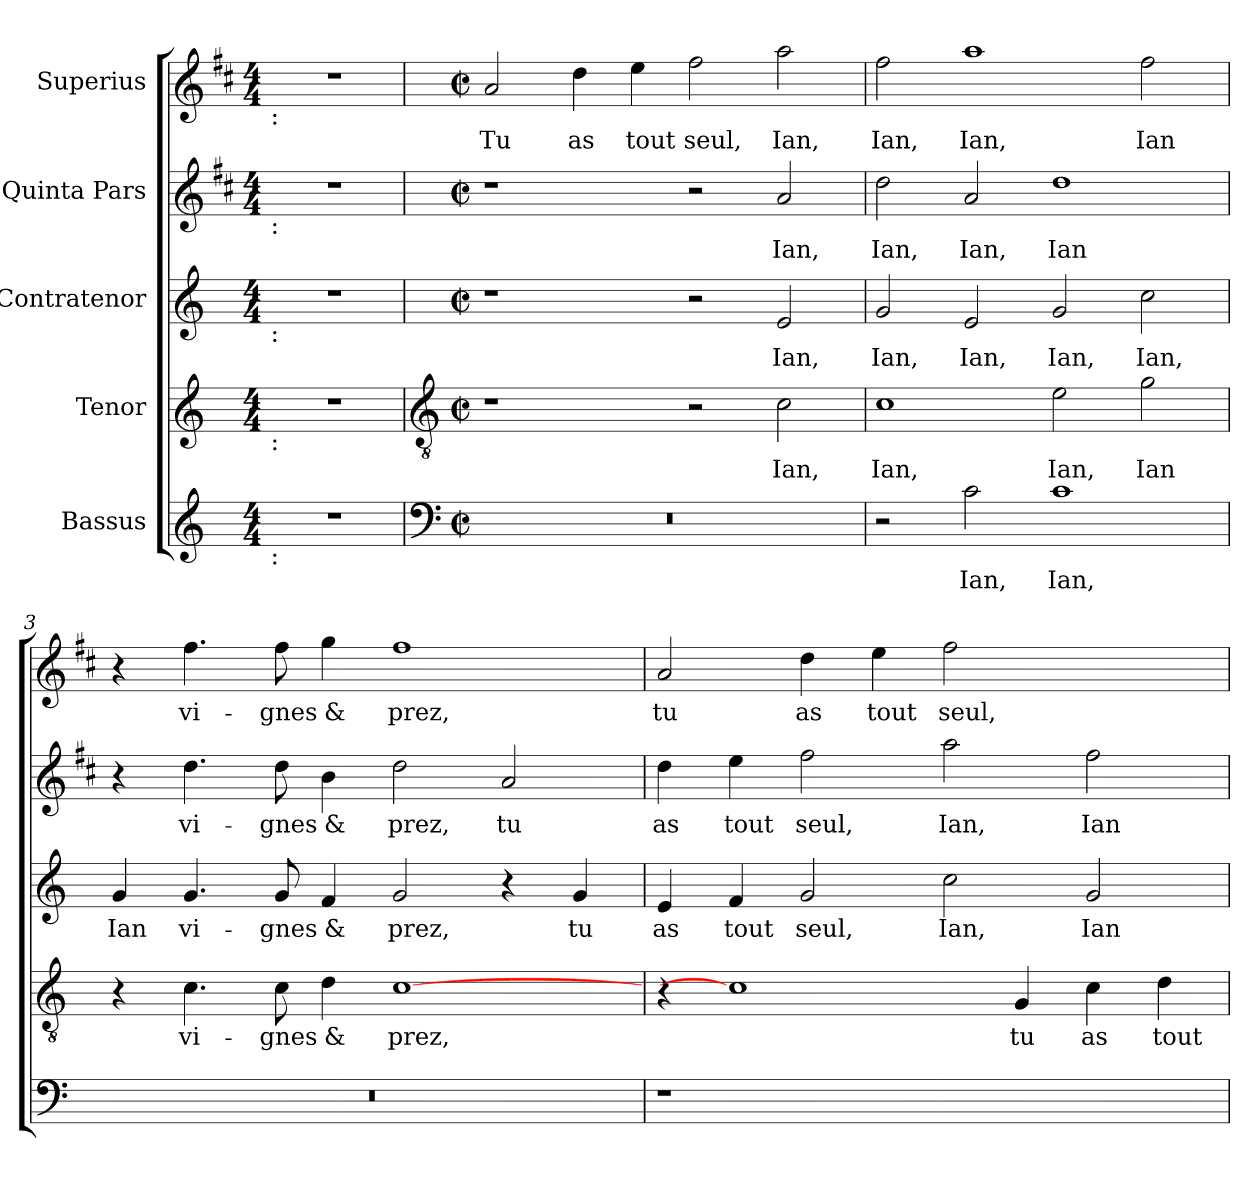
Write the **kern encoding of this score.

**kern	**text	**kern	**text	**kern	**text	**kern	**text	**kern	**text
*part5	*part5	*part4	*part4	*part3	*part3	*part2	*part2	*part1	*part1
*staff5	*staff5	*staff4	*staff4	*staff3	*staff3	*staff2	*staff2	*staff1	*staff1
*I"Bassus	*	*I"Tenor	*	*I"Contratenor	*	*I"Quinta Pars	*	*I"Superius	*
*clefG2	*	*clefG2	*	*clefG2	*	*clefG2	*	*clefG2	*
*	*	*	*	*	*	*ITrd1c2	*	*ITrd1c2	*
*k[]	*	*k[]	*	*k[]	*	*k[]	*	*k[]	*
*C:	*	*C:	*	*C:	*	*C:	*	*C:	*
*M4/4	*	*M4/4	*	*M4/4	*	*M4/4	*	*M4/4	*
=	=	=	=	=	=	=	=	=	=
!	!	!	!	!	!	!	!	!LO:TX:b:t=&colon;	!
!	!	!	!	!	!	!LO:TX:b:t=&colon;	!	!	!
!	!	!	!	!LO:TX:b:t=&colon;	!	!	!	!	!
!	!	!LO:TX:b:t=&colon;	!	!	!	!	!	!	!
!LO:TX:b:t=&colon;	!	!	!	!	!	!	!	!	!
1r	.	1r	.	1r	.	1r	.	1r	.
!!LO:LB:g=z
=1	=1	=1	=1	=1	=1	=1	=1	=1	=1
*clefF4	*	*clefGv2	*	*	*	*	*	*	*
*M4/2	*	*M4/2	*	*M4/2	*	*M4/2	*	*M4/2	*
*met(c|)	*	*met(c|)	*	*met(c|)	*	*met(c|)	*	*met(c|)	*
!	!	!	!	!	!	!	!	!	!LO:LY:b
0r	.	1r	.	1r	.	1r	.	2g	Tu
!	!	!	!	!	!	!	!	!	!LO:LY:b
.	.	.	.	.	.	.	.	4cc	as
!	!	!	!	!	!	!	!	!	!LO:LY:b
.	.	.	.	.	.	.	.	4dd	tout
!	!	!	!	!	!	!	!	!	!LO:LY:b
.	.	2r	.	2r	.	2r	.	2ee	seul,
!	!	!	!LO:LY:b	!	!LO:LY:b	!	!LO:LY:b	!	!LO:LY:b
.	.	2c	Ian,	2e	Ian,	2g	Ian,	2gg	Ian,
=2	=2	=2	=2	=2	=2	=2	=2	=2	=2
!	!	!	!LO:LY:b	!	!LO:LY:b	!	!LO:LY:b	!	!LO:LY:b
2r	.	1c	Ian,	2g	Ian,	2cc	Ian,	2ee	Ian,
!	!LO:LY:b	!	!	!	!LO:LY:b	!	!LO:LY:b	!	!LO:LY:b
2c	Ian,	.	.	2e	Ian,	2g	Ian,	1gg	Ian,
!	!LO:LY:b	!	!LO:LY:b	!	!LO:LY:b	!	!LO:LY:b	!	!
1c	Ian,	2e	Ian,	2g	Ian,	1cc	Ian	.	.
!	!	!	!LO:LY:b	!	!LO:LY:b	!	!	!	!LO:LY:b
.	.	2g	Ian	2cc	Ian,	.	.	2ee	Ian
=3	=3	=3	=3	=3	=3	=3	=3	=3	=3
!	!	!	!	!	!LO:LY:b	!	!	!	!
0r	.	4r	.	4g	Ian	4r	.	4r	.
!	!	!	!LO:LY:b	!	!LO:LY:b	!	!LO:LY:b	!	!LO:LY:b
.	.	4.c	vi-	4.g	vi-	4.cc	vi-	4.ee	vi-
!	!	!	!LO:LY:b	!	!LO:LY:b	!	!LO:LY:b	!	!LO:LY:b
.	.	8c	-gnes	8g	-gnes	8cc	-gnes	8ee	-gnes
!	!	!	!LO:LY:b	!	!LO:LY:b	!	!LO:LY:b	!	!LO:LY:b
.	.	4d	&	4f	&	4a	&	4ff	&
!	!	!	!LO:LY:b	!	!LO:LY:b	!	!LO:LY:b	!	!LO:LY:b
.	.	[1c	prez,	2g	prez,	2cc	prez,	1ee	prez,
!	!	!	!	!	!	!	!LO:LY:b	!	!
.	.	.	.	4r	.	2g	tu	.	.
!	!	!	!	!	!LO:LY:b	!	!	!	!
.	.	.	.	4g	tu	.	.	.	.
=4	=4	=4	=4	=4	=4	=4	=4	=4	=4
!	!	!	!	!	!LO:LY:b	!	!LO:LY:b	!	!LO:LY:b
1r	.	4r	.	4e	as	4cc	as	2g	tu
!	!	!	!	!	!LO:LY:b	!	!LO:LY:b	!	!
.	.	1c]	.	4f	tout	4dd	tout	.	.
!	!	!	!	!	!LO:LY:b	!	!LO:LY:b	!	!LO:LY:b
.	.	.	.	2g	seul,	2ee	seul,	4cc	as
!	!	!	!	!	!	!	!	!	!LO:LY:b
.	.	.	.	.	.	.	.	4dd	tout
!	!LO:LY:b	!	!	!	!LO:LY:b	!	!LO:LY:b	!	!LO:LY:b
[1Cyy	tu_______	.	.	2cc	Ian,	2gg	Ian,	2ee	seul,
!	!	!	!LO:LY:b	!	!	!	!	!	!
.	.	4G	tu	.	.	.	.	.	.
!	!	!	!LO:LY:b	!	!LO:LY:b	!	!LO:LY:b	!	!LO:LY:b
.	.	4c	as	2g	Ian	2ee	Ian	[2ggyy	Ian,__
!	!	!	!LO:LY:b	!	!	!	!	!	!
.	.	4d	tout	.	.	.	.	.	.
=	=	=	=	=	=	=	=	=	=
*-	*-	*-	*-	*-	*-	*-	*-	*-	*-
